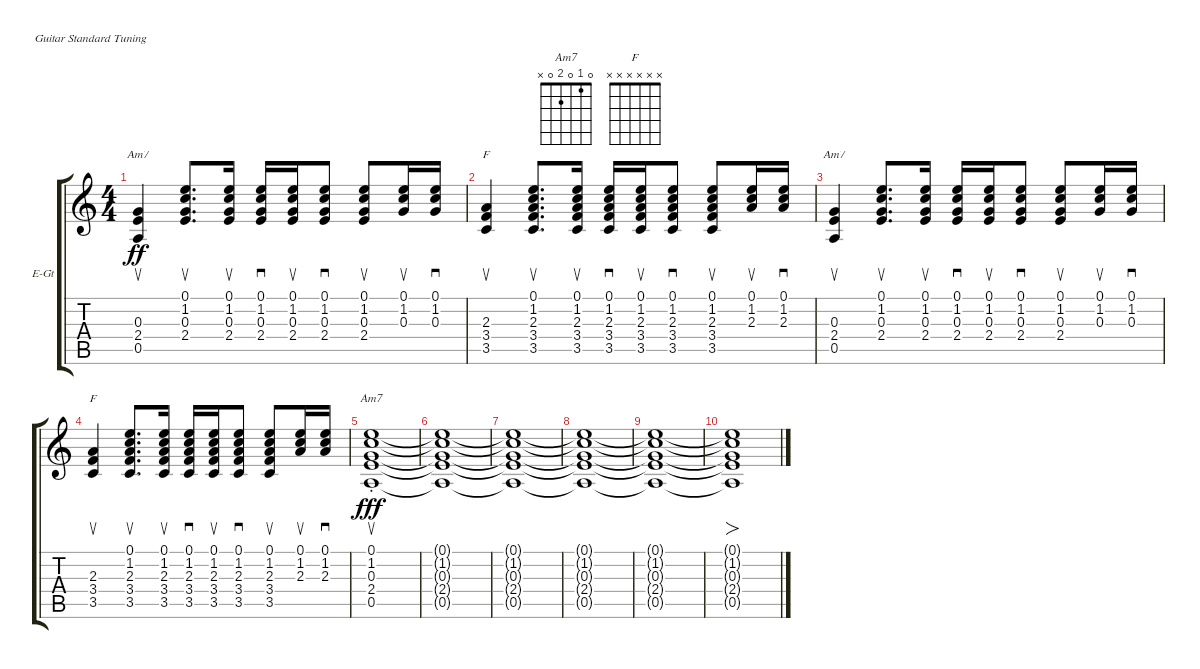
\defaultSystemsLayout 4
\bracketExtendMode groupsimilarinstruments
\firstSystemTrackNameOrientation horizontal
\otherSystemsTrackNameOrientation horizontal
\track ("Rhythm Guitar" "E-Gt") {instrument overdrivenguitar}
\staff {score tabs}
\tuning (E4 B3 G3 D3 A2 E2)
\chord ("Am7" 0 1 0 2 0 x)
\chord ("F" x x x x x x)
\ts (4 4)
\tempo (92 hide)
\clef g2
\scale
0.333333
\ks c
(0.3 2.4 0.5).4{su ch "Am7" dy ff} (0.1 1.2 0.3 2.4).8{d su} (0.1 1.2 0.3 2.4).16{su} (0.1 1.2 0.3 2.4).16{sd} (0.1 1.2 0.3 2.4).16{su} (0.1 1.2 0.3 2.4).8{sd} (0.1 1.2 0.3 2.4).8{su} (0.3 1.2 0.1).16{su} (1.2 0.3 0.1).16{sd} |
\scale
0.333333 (2.3 3.4 3.5).4{su ch "F"} (1.2 2.3 3.4 3.5 0.1).8{d su} (1.2 2.3 3.4 3.5 0.1).16{su} (1.2 2.3 3.4 3.5 0.1).16{sd} (1.2 2.3 3.4 3.5 0.1).16{su} (1.2 2.3 3.4 3.5 0.1).8{sd} (1.2 2.3 3.4 3.5 0.1).8{su} (1.2 2.3 0.1).16{su} (1.2 2.3 0.1).16{sd} |
\scale
0.333333 (0.3 2.4 0.5).4{su ch "Am7"} (0.1 1.2 0.3 2.4).8{d su} (0.1 1.2 0.3 2.4).16{su} (0.1 1.2 0.3 2.4).16{sd} (0.1 1.2 0.3 2.4).16{su} (0.1 1.2 0.3 2.4).8{sd} (0.1 1.2 0.3 2.4).8{su} (0.3 1.2 0.1).16{su} (1.2 0.3 0.1).16{sd} |
\scale
0.333333 (2.3 3.4 3.5).4{su ch "F"} (1.2 2.3 3.4 3.5 0.1).8{d su} (1.2 2.3 3.4 3.5 0.1).16{su} (1.2 2.3 3.4 3.5 0.1).16{sd} (1.2 2.3 3.4 3.5 0.1).16{su} (1.2 2.3 3.4 3.5 0.1).8{sd} (1.2 2.3 3.4 3.5 0.1).8{su} (1.2 2.3 0.1).16{su} (1.2 2.3 0.1).16{sd} |
\scale
0.333333 (0.3 2.4 0.5{st} 1.2 0.1).1{su ch "Am7" dy fff} |
\scale
0.333333 (0.1{t} 1.2{t} 0.3{t} 2.4{t} 0.5{t}).1 |
\tempo (80 0.25 hide)
(0.1{t} 1.2{t} 0.3{t} 2.4{t} 0.5{t}).1 |
\tempo (90 hide)
\tempo (85 0.75 hide)
(2.4{t} 0.3{t} 1.2{t} 0.5{t} 0.1{t}).1 |
(0.1{t} 1.2{t} 0.3{t} 2.4{t} 0.5{t}).1 |
(0.1{t} 1.2{t} 0.3{t} 0.5{t} 2.4{t}).1{fo}
